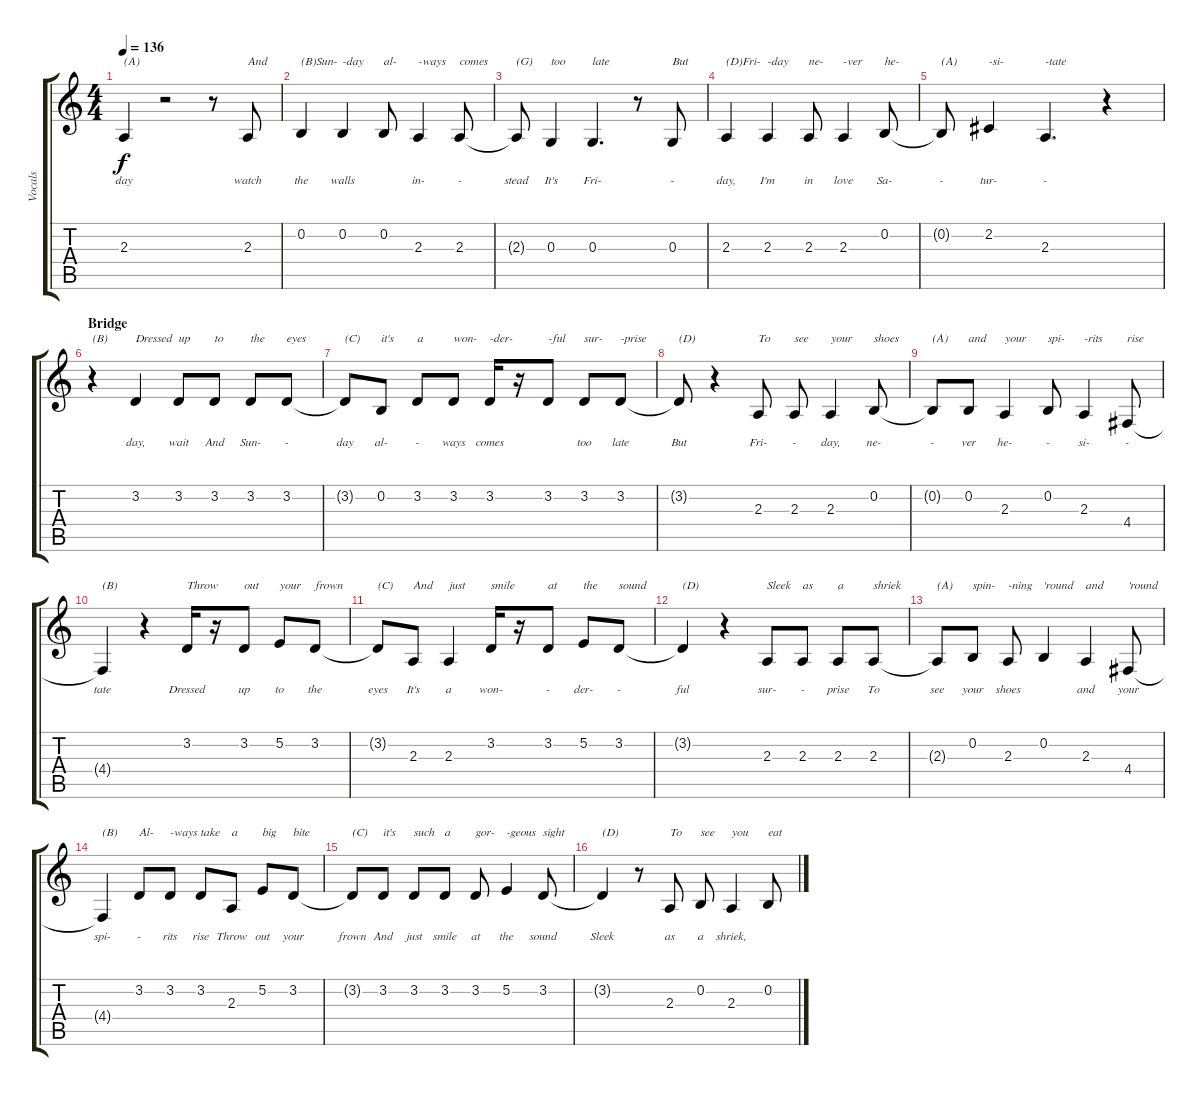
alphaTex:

\track ("Vocals" "Vocals") {instrument oboe}
\staff {score tabs}
\tuning (E4 B3 G3 D3 A2 E2) {hide}
\ts (4 4)
\tempo 136
\clef g2
\ks c
2.3{t}.4{txt "(A)" lyrics (0 "day") lyrics (1 "") lyrics (2 "") lyrics (3 "") lyrics (4 "") dy f} r.2 r.8 2.3.8{txt "And" lyrics (0 "watch") lyrics (1 "") lyrics (2 "") lyrics (3 "") lyrics (4 "")} |
0.2.4{txt "(B)Sun-" lyrics (0 "the") lyrics (1 "") lyrics (2 "") lyrics (3 "") lyrics (4 "")} 0.2.4{txt "-day" lyrics (0 "walls") lyrics (1 "") lyrics (2 "") lyrics (3 "") lyrics (4 "")} 0.2.8{txt "al-" lyrics (0 "") lyrics (1 "") lyrics (2 "") lyrics (3 "") lyrics (4 "")} 2.3.4{txt "-ways" lyrics (0 "in-") lyrics (1 "") lyrics (2 "") lyrics (3 "") lyrics (4 "")} 2.3.8{txt "comes" lyrics (0 "-") lyrics (1 "") lyrics (2 "") lyrics (3 "") lyrics (4 "")} |
2.3{t}.8{txt "(G)" lyrics (0 "stead") lyrics (1 "") lyrics (2 "") lyrics (3 "") lyrics (4 "")} 0.3.4{txt "too" lyrics (0 "It's") lyrics (1 "") lyrics (2 "") lyrics (3 "") lyrics (4 "")} 0.3.4{d txt "late" lyrics (0 "Fri-") lyrics (1 "") lyrics (2 "") lyrics (3 "") lyrics (4 "")} r.8 0.3.8{txt "But" lyrics (0 "-") lyrics (1 "") lyrics (2 "") lyrics (3 "") lyrics (4 "")} |
2.3.4{txt "(D)Fri-" lyrics (0 "day,") lyrics (1 "") lyrics (2 "") lyrics (3 "") lyrics (4 "")} 2.3.4{txt "-day" lyrics (0 "I'm") lyrics (1 "") lyrics (2 "") lyrics (3 "") lyrics (4 "")} 2.3.8{txt "ne-" lyrics (0 "in") lyrics (1 "") lyrics (2 "") lyrics (3 "") lyrics (4 "")} 2.3.4{txt "-ver" lyrics (0 "love") lyrics (1 "") lyrics (2 "") lyrics (3 "") lyrics (4 "")} 0.2.8{txt "he-" lyrics (0 "Sa-") lyrics (1 "") lyrics (2 "") lyrics (3 "") lyrics (4 "")} |
0.2{t}.8{txt "(A)" lyrics (0 "-") lyrics (1 "") lyrics (2 "") lyrics (3 "") lyrics (4 "")} 2.2.4{txt "-si-" lyrics (0 "tur-") lyrics (1 "") lyrics (2 "") lyrics (3 "") lyrics (4 "")} 2.3.4{d txt "-tate" lyrics (0 "-") lyrics (1 "") lyrics (2 "") lyrics (3 "") lyrics (4 "")} r.4 |
\section ("" "Bridge")
r.4{txt "(B)"} 3.2.4{txt "Dressed" lyrics (0 "day,") lyrics (1 "") lyrics (2 "") lyrics (3 "") lyrics (4 "")} 3.2.8{txt "up" lyrics (0 "wait") lyrics (1 "") lyrics (2 "") lyrics (3 "") lyrics (4 "")} 3.2.8{txt "to" lyrics (0 "And") lyrics (1 "") lyrics (2 "") lyrics (3 "") lyrics (4 "")} 3.2.8{txt "the" lyrics (0 "Sun-") lyrics (1 "") lyrics (2 "") lyrics (3 "") lyrics (4 "")} 3.2.8{txt "eyes" lyrics (0 "-") lyrics (1 "") lyrics (2 "") lyrics (3 "") lyrics (4 "")} |
3.2{t}.8{txt "(C)" lyrics (0 "day") lyrics (1 "") lyrics (2 "") lyrics (3 "") lyrics (4 "")} 0.2.8{txt "it's" lyrics (0 "al-") lyrics (1 "") lyrics (2 "") lyrics (3 "") lyrics (4 "")} 3.2.8{txt "a" lyrics (0 "-") lyrics (1 "") lyrics (2 "") lyrics (3 "") lyrics (4 "")} 3.2.8{txt "won-" lyrics (0 "ways") lyrics (1 "") lyrics (2 "") lyrics (3 "") lyrics (4 "")} 3.2.16{txt "-der-" lyrics (0 "comes") lyrics (1 "") lyrics (2 "") lyrics (3 "") lyrics (4 "")} r.16 3.2.8{txt "-ful" lyrics (0 "") lyrics (1 "") lyrics (2 "") lyrics (3 "") lyrics (4 "")} 3.2.8{txt "sur-" lyrics (0 "too") lyrics (1 "") lyrics (2 "") lyrics (3 "") lyrics (4 "")} 3.2.8{txt "-prise" lyrics (0 "late") lyrics (1 "") lyrics (2 "") lyrics (3 "") lyrics (4 "")} |
3.2{t}.8{txt "(D)" lyrics (0 "But") lyrics (1 "") lyrics (2 "") lyrics (3 "") lyrics (4 "")} r.4 2.3.8{txt "To" lyrics (0 "Fri-") lyrics (1 "") lyrics (2 "") lyrics (3 "") lyrics (4 "")} 2.3.8{txt "see" lyrics (0 "-") lyrics (1 "") lyrics (2 "") lyrics (3 "") lyrics (4 "")} 2.3.4{txt "your" lyrics (0 "day,") lyrics (1 "") lyrics (2 "") lyrics (3 "") lyrics (4 "")} 0.2.8{txt "shoes" lyrics (0 "ne-") lyrics (1 "") lyrics (2 "") lyrics (3 "") lyrics (4 "")} |
0.2{t}.8{txt "(A)" lyrics (0 "-") lyrics (1 "") lyrics (2 "") lyrics (3 "") lyrics (4 "")} 0.2.8{txt "and" lyrics (0 "ver") lyrics (1 "") lyrics (2 "") lyrics (3 "") lyrics (4 "")} 2.3.4{txt "your" lyrics (0 "he-") lyrics (1 "") lyrics (2 "") lyrics (3 "") lyrics (4 "")} 0.2.8{txt "spi-" lyrics (0 "-") lyrics (1 "") lyrics (2 "") lyrics (3 "") lyrics (4 "")} 2.3.4{txt "-rits" lyrics (0 "si-") lyrics (1 "") lyrics (2 "") lyrics (3 "") lyrics (4 "")} 4.4.8{txt "rise" lyrics (0 "-") lyrics (1 "") lyrics (2 "") lyrics (3 "") lyrics (4 "")} |
4.4{t}.4{txt "(B)" lyrics (0 "tate") lyrics (1 "") lyrics (2 "") lyrics (3 "") lyrics (4 "")} r.4 3.2.16{txt "Throw" lyrics (0 "Dressed") lyrics (1 "") lyrics (2 "") lyrics (3 "") lyrics (4 "")} r.16 3.2.8{txt "out" lyrics (0 "up") lyrics (1 "") lyrics (2 "") lyrics (3 "") lyrics (4 "")} 5.2.8{txt "your" lyrics (0 "to") lyrics (1 "") lyrics (2 "") lyrics (3 "") lyrics (4 "")} 3.2.8{txt "frown" lyrics (0 "the") lyrics (1 "") lyrics (2 "") lyrics (3 "") lyrics (4 "")} |
3.2{t}.8{txt "(C)" lyrics (0 "eyes") lyrics (1 "") lyrics (2 "") lyrics (3 "") lyrics (4 "")} 2.3.8{txt "And" lyrics (0 "It's") lyrics (1 "") lyrics (2 "") lyrics (3 "") lyrics (4 "")} 2.3.4{txt "just" lyrics (0 "a") lyrics (1 "") lyrics (2 "") lyrics (3 "") lyrics (4 "")} 3.2.16{txt "smile" lyrics (0 "won-") lyrics (1 "") lyrics (2 "") lyrics (3 "") lyrics (4 "")} r.16 3.2.8{txt "at" lyrics (0 "-") lyrics (1 "") lyrics (2 "") lyrics (3 "") lyrics (4 "")} 5.2.8{txt "the" lyrics (0 "der-") lyrics (1 "") lyrics (2 "") lyrics (3 "") lyrics (4 "")} 3.2.8{txt "sound" lyrics (0 "-") lyrics (1 "") lyrics (2 "") lyrics (3 "") lyrics (4 "")} |
3.2{t}.4{txt "(D)" lyrics (0 "ful") lyrics (1 "") lyrics (2 "") lyrics (3 "") lyrics (4 "")} r.4 2.3.8{txt "Sleek" lyrics (0 "sur-") lyrics (1 "") lyrics (2 "") lyrics (3 "") lyrics (4 "")} 2.3.8{txt "as" lyrics (0 "-") lyrics (1 "") lyrics (2 "") lyrics (3 "") lyrics (4 "")} 2.3.8{txt "a" lyrics (0 "prise") lyrics (1 "") lyrics (2 "") lyrics (3 "") lyrics (4 "")} 2.3.8{txt "shriek" lyrics (0 "To") lyrics (1 "") lyrics (2 "") lyrics (3 "") lyrics (4 "")} |
2.3{t}.8{txt "(A)" lyrics (0 "see") lyrics (1 "") lyrics (2 "") lyrics (3 "") lyrics (4 "")} 0.2.8{txt "spin-" lyrics (0 "your") lyrics (1 "") lyrics (2 "") lyrics (3 "") lyrics (4 "")} 2.3.8{txt "-ning" lyrics (0 "shoes") lyrics (1 "") lyrics (2 "") lyrics (3 "") lyrics (4 "")} 0.2.4{txt "'round" lyrics (0 "") lyrics (1 "") lyrics (2 "") lyrics (3 "") lyrics (4 "")} 2.3.4{txt "and" lyrics (0 "and") lyrics (1 "") lyrics (2 "") lyrics (3 "") lyrics (4 "")} 4.4.8{txt "'round" lyrics (0 "your") lyrics (1 "") lyrics (2 "") lyrics (3 "") lyrics (4 "")} |
4.4{t}.4{txt "(B)" lyrics (0 "spi-") lyrics (1 "") lyrics (2 "") lyrics (3 "") lyrics (4 "")} 3.2.8{txt "Al-" lyrics (0 "-") lyrics (1 "") lyrics (2 "") lyrics (3 "") lyrics (4 "")} 3.2.8{txt "-ways" lyrics (0 "rits") lyrics (1 "") lyrics (2 "") lyrics (3 "") lyrics (4 "")} 3.2.8{txt "take" lyrics (0 "rise") lyrics (1 "") lyrics (2 "") lyrics (3 "") lyrics (4 "")} 2.3.8{txt "a" lyrics (0 "Throw") lyrics (1 "") lyrics (2 "") lyrics (3 "") lyrics (4 "")} 5.2.8{txt "big" lyrics (0 "out") lyrics (1 "") lyrics (2 "") lyrics (3 "") lyrics (4 "")} 3.2.8{txt "bite" lyrics (0 "your") lyrics (1 "") lyrics (2 "") lyrics (3 "") lyrics (4 "")} |
3.2{t}.8{txt "(C)" lyrics (0 "frown") lyrics (1 "") lyrics (2 "") lyrics (3 "") lyrics (4 "")} 3.2.8{txt "it's" lyrics (0 "And") lyrics (1 "") lyrics (2 "") lyrics (3 "") lyrics (4 "")} 3.2.8{txt "such" lyrics (0 "just") lyrics (1 "") lyrics (2 "") lyrics (3 "") lyrics (4 "")} 3.2.8{txt "a" lyrics (0 "smile") lyrics (1 "") lyrics (2 "") lyrics (3 "") lyrics (4 "")} 3.2.8{txt "gor-" lyrics (0 "at") lyrics (1 "") lyrics (2 "") lyrics (3 "") lyrics (4 "")} 5.2.4{txt "-geous" lyrics (0 "the") lyrics (1 "") lyrics (2 "") lyrics (3 "") lyrics (4 "")} 3.2.8{txt "sight" lyrics (0 "sound") lyrics (1 "") lyrics (2 "") lyrics (3 "") lyrics (4 "")} |
3.2{t}.4{txt "(D)" lyrics (0 "Sleek") lyrics (1 "") lyrics (2 "") lyrics (3 "") lyrics (4 "")} r.8 2.3.8{txt "To" lyrics (0 "as") lyrics (1 "") lyrics (2 "") lyrics (3 "") lyrics (4 "")} 0.2.8{txt "see" lyrics (0 "a") lyrics (1 "") lyrics (2 "") lyrics (3 "") lyrics (4 "")} 2.3.4{txt "you" lyrics (0 "shriek,") lyrics (1 "") lyrics (2 "") lyrics (3 "") lyrics (4 "")} 0.2.8{txt "eat" lyrics (0 "") lyrics (1 "") lyrics (2 "") lyrics (3 "") lyrics (4 "")}
